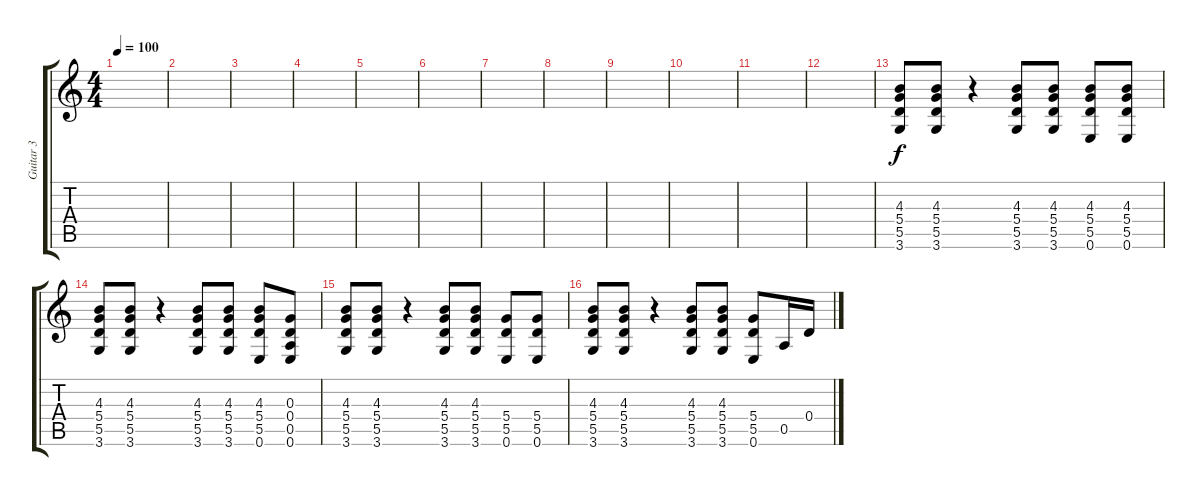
\track ("Guitar 3" "Guitar 3") {instrument electricguitarjazz}
\staff {score tabs}
\tuning (E4 B3 G3 D3 A2 E2) {hide}
\ts (4 4)
\tempo 100
\clef g2
\ks c
|
|
|
|
|
|
|
|
|
|
|
|
(4.3 5.4 5.5 3.6).8 (4.3 5.4 5.5 3.6).8 r.4 (4.3 5.4 5.5 3.6).8 (4.3 5.4 5.5 3.6).8 (4.3 5.4 5.5 0.6).8 (4.3 5.4 5.5 0.6).8 |
(4.3 5.4 5.5 3.6).8 (4.3 5.4 5.5 3.6).8 r.4 (4.3 5.4 5.5 3.6).8 (4.3 5.4 5.5 3.6).8 (4.3 5.4 5.5 0.6).8 (0.3 0.4 0.5 0.6).8 |
(4.3 5.4 5.5 3.6).8 (4.3 5.4 5.5 3.6).8 r.4 (4.3 5.4 5.5 3.6).8 (4.3 5.4 5.5 3.6).8 (5.4 5.5 0.6).8 (5.4 5.5 0.6).8 |
(4.3 5.4 5.5 3.6).8 (4.3 5.4 5.5 3.6).8 r.4 (4.3 5.4 5.5 3.6).8 (4.3 5.4 5.5 3.6).8 (5.4 5.5 0.6).8 0.5.16 0.4.16
